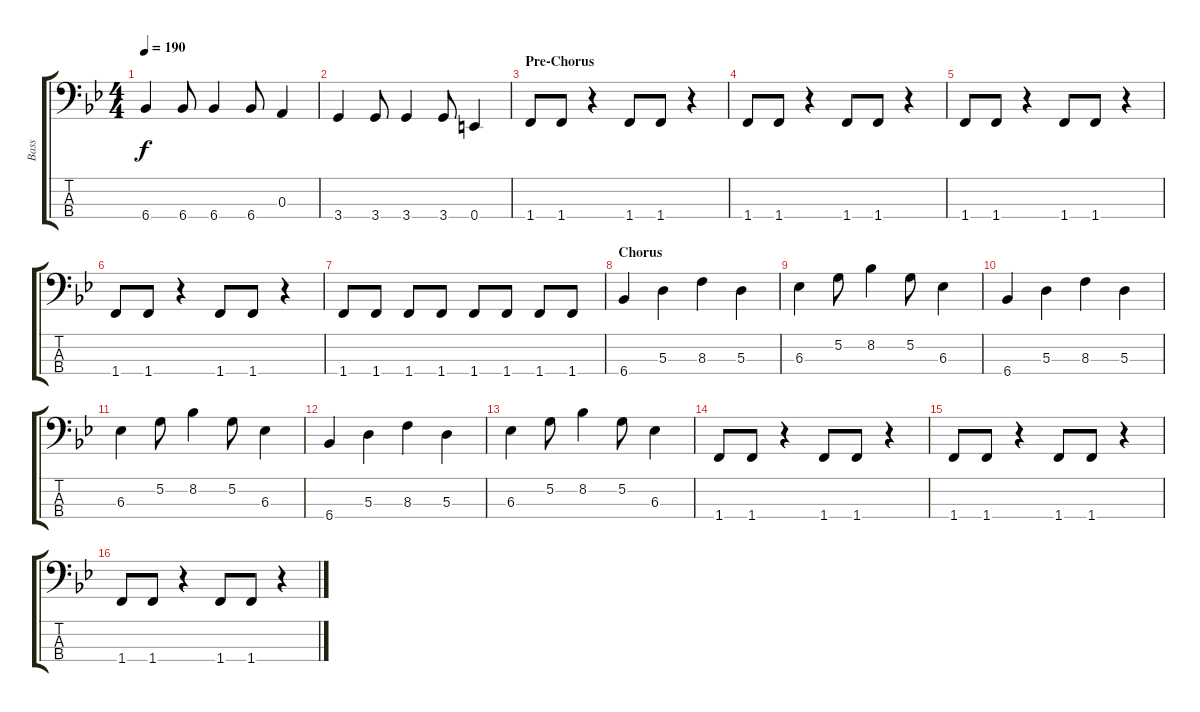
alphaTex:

\track ("Bass" "Bass") {instrument electricbassfinger}
\staff {score tabs}
\tuning (G2 D2 A1 E1) {hide}
\ts (4 4)
\tempo 190
\clef f4
\ks bb
6.4.4{dy f} 6.4.8 6.4.4 6.4.8 0.3.4 |
3.4.4 3.4.8 3.4.4 3.4.8 0.4.4 |
\section ("" "Pre-Chorus")
1.4.8 1.4.8 r.4 1.4.8 1.4.8 r.4 |
1.4.8 1.4.8 r.4 1.4.8 1.4.8 r.4 |
1.4.8 1.4.8 r.4 1.4.8 1.4.8 r.4 |
1.4.8 1.4.8 r.4 1.4.8 1.4.8 r.4 |
1.4.8 1.4.8 1.4.8 1.4.8 1.4.8 1.4.8 1.4.8 1.4.8 |
\section ("" "Chorus")
6.4.4 5.3.4 8.3.4 5.3.4 |
6.3.4 5.2.8 8.2.4 5.2.8 6.3.4 |
6.4.4 5.3.4 8.3.4 5.3.4 |
6.3.4 5.2.8 8.2.4 5.2.8 6.3.4 |
6.4.4 5.3.4 8.3.4 5.3.4 |
6.3.4 5.2.8 8.2.4 5.2.8 6.3.4 |
1.4.8 1.4.8 r.4 1.4.8 1.4.8 r.4 |
1.4.8 1.4.8 r.4 1.4.8 1.4.8 r.4 |
1.4.8 1.4.8 r.4 1.4.8 1.4.8 r.4
